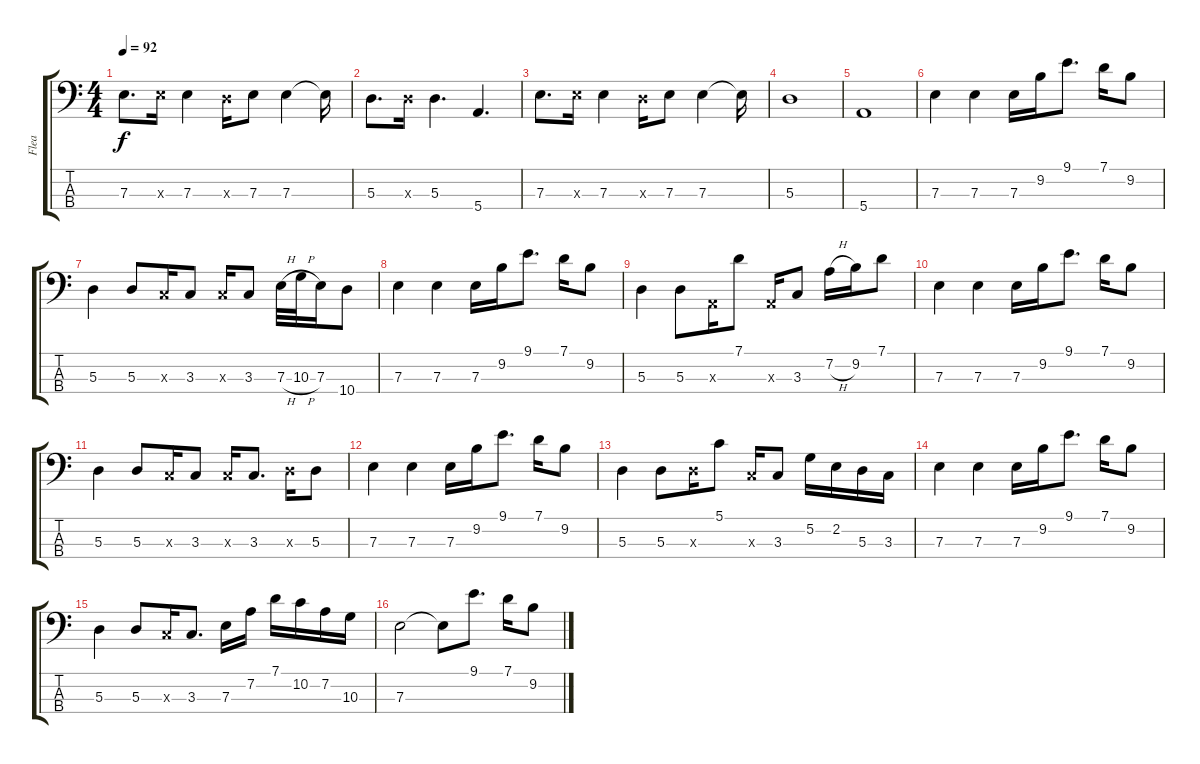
\track ("Flea" "Flea") {instrument electricbassfinger}
\staff {score tabs}
\tuning (G2 D2 A1 E1) {hide}
\ts (4 4)
\tempo 92
\clef f4
\ks c
7.3.8{d dy f} 7.3{x}.16 7.3.4 5.3{x}.16 7.3.8 7.3.4 7.3{t}.16 |
5.3.8{d} 5.3{x}.16 5.3.4{d} 5.4.4{d} |
7.3.8{d} 7.3{x}.16 7.3.4 5.3{x}.16 7.3.8 7.3.4 7.3{t}.16 |
5.3.1 |
5.4.1 |
7.3.4 7.3.4 7.3.16 9.2.16 9.1.8{d} 7.1.16 9.2.8 |
5.3.4 5.3.8 3.3{x}.16 3.3.8 3.3{x}.16 3.3.8 7.3{h}.32 10.3{h}.32 7.3.16 10.4.8 |
7.3.4 7.3.4 7.3.16 9.2.16 9.1.8{d} 7.1.16 9.2.8 |
5.3.4 5.3.8 0.3{x}.16 7.1.8 0.3{x}.16 3.3.8 7.2{h}.16 9.2.16 7.1.8 |
7.3.4 7.3.4 7.3.16 9.2.16 9.1.8{d} 7.1.16 9.2.8 |
5.3.4 5.3.8 3.3{x}.16 3.3.8 3.3{x}.16 3.3.8{d} 5.3{x}.16 5.3.8 |
7.3.4 7.3.4 7.3.16 9.2.16 9.1.8{d} 7.1.16 9.2.8 |
5.3.4 5.3.8 5.3{x}.16 5.1.8 3.3{x}.16 3.3.8 5.2.16 2.2.16 5.3.16 3.3.16 |
7.3.4 7.3.4 7.3.16 9.2.16 9.1.8{d} 7.1.16 9.2.8 |
5.3.4 5.3.8 3.3{x}.16 3.3.8{d} 7.3.16 7.2.16 7.1.16 10.2.16 7.2.16 10.3.16 |
7.3.2 7.3{t}.8 9.1.8{d} 7.1.16 9.2.8
